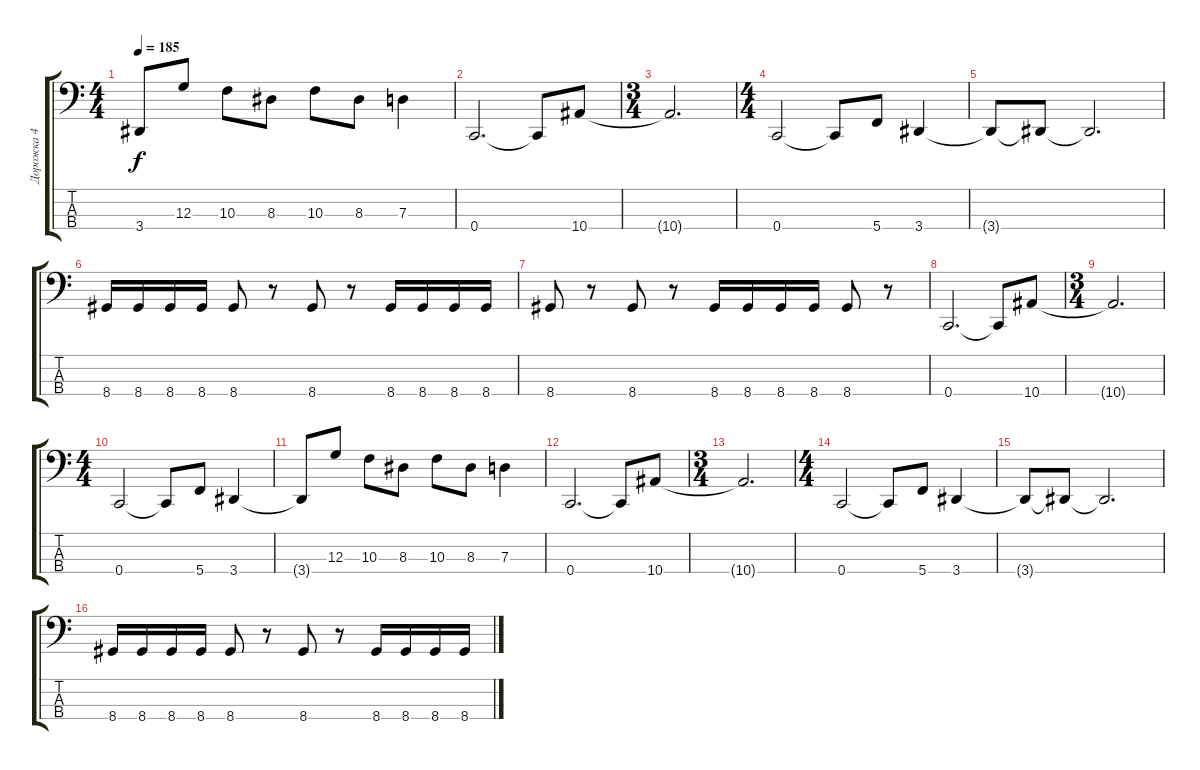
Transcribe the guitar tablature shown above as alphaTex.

\track ("Дорожка 4" "Дорожка 4") {instrument electricbassfinger}
\staff {score tabs}
\tuning (F2 C2 G1 C1) {hide}
\ts (4 4)
\tempo 185
\clef f4
\ks c
3.4{t}.8{dy f} 12.3.8 10.3.8 8.3.8 10.3.8 8.3.8 7.3.4 |
0.4.2{d} 0.4{t}.8 10.4.8 |
\ts (3 4)
10.4{t}.2{d} |
\ts (4 4)
0.4.2 0.4{t}.8 5.4.8 3.4.4 |
3.4{t}.8 3.4{t}.8 3.4{t}.2{d} |
8.4.16 8.4.16 8.4.16 8.4.16 8.4.8 r.8 8.4.8 r.8 8.4.16 8.4.16 8.4.16 8.4.16 |
8.4.8 r.8 8.4.8 r.8 8.4.16 8.4.16 8.4.16 8.4.16 8.4.8 r.8 |
0.4.2{d} 0.4{t}.8 10.4.8 |
\ts (3 4)
10.4{t}.2{d} |
\ts (4 4)
0.4.2 0.4{t}.8 5.4.8 3.4.4 |
3.4{t}.8 12.3.8 10.3.8 8.3.8 10.3.8 8.3.8 7.3.4 |
0.4.2{d} 0.4{t}.8 10.4.8 |
\ts (3 4)
10.4{t}.2{d} |
\ts (4 4)
0.4.2 0.4{t}.8 5.4.8 3.4.4 |
3.4{t}.8 3.4{t}.8 3.4{t}.2{d} |
8.4.16 8.4.16 8.4.16 8.4.16 8.4.8 r.8 8.4.8 r.8 8.4.16 8.4.16 8.4.16 8.4.16
